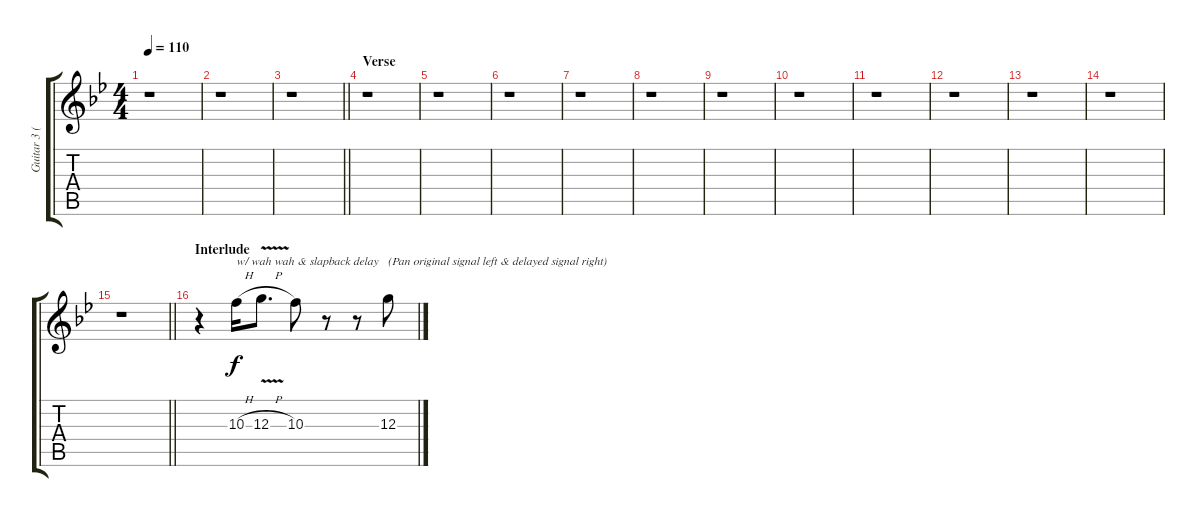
\track ("Guitar 3 (dist.)" "Guitar 3 (") {instrument distortionguitar}
\staff {score tabs}
\tuning (E4 B3 G3 D3 A2 E2) {hide}
\ts (4 4)
\tempo 110
\clef g2
\ks gminor
r.1{dy f} |
r.1 |
\barLineRight lightlight
r.1 |
\section ("" "Verse")
r.1 |
r.1 |
r.1 |
r.1 |
r.1 |
r.1 |
r.1 |
r.1 |
r.1 |
r.1 |
r.1 |
\barLineRight lightlight
r.1 |
\section ("" "Interlude")
r.4 10.3{h}.16{txt "w/ wah wah & slapback delay"} 12.3{v h}.8{d} 10.3.8 r.8 r.8 12.3.8{txt "(Pan original signal left & delayed signal right)"}
